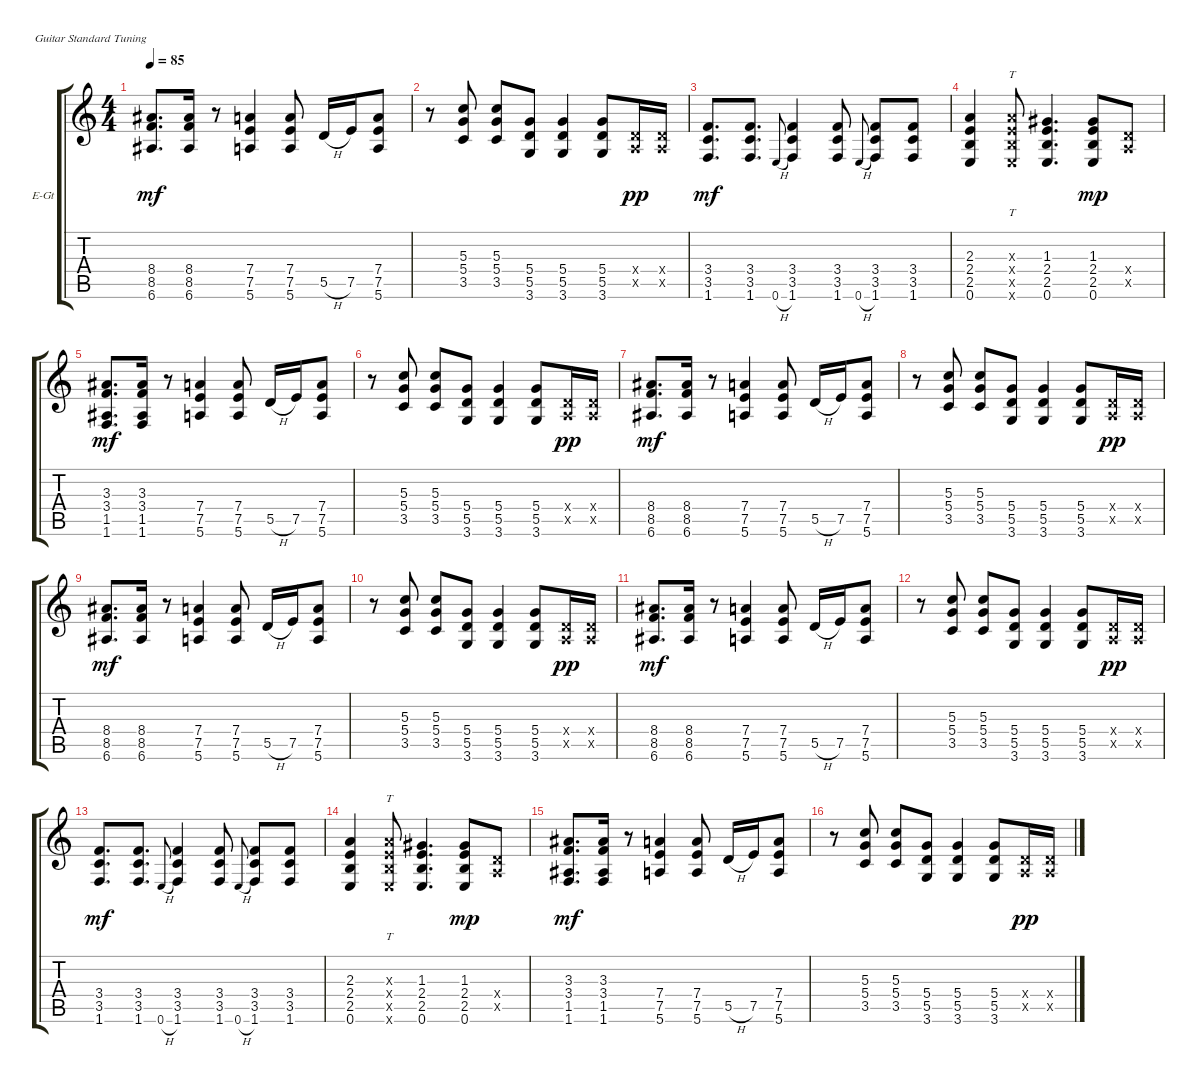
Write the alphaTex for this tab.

\defaultSystemsLayout 4
\bracketExtendMode groupsimilarinstruments
\firstSystemTrackNameOrientation horizontal
\otherSystemsTrackNameOrientation horizontal
\track ("Electric Guitar" "E-Gt") {instrument overdrivenguitar}
\staff {score tabs}
\tuning (E4 B3 G3 D3 A2 E2)
\ts (4 4)
\tempo 85
\clef g2
\ks c
(6.6 8.5 8.4).8{d dy mf} (8.4 8.5 6.6).16 r.8 (5.6 7.5 7.4).4 (7.4 7.5 5.6).8 5.5{h}.16 7.5.16 (7.5 7.4 5.6).8 |
r.8 (5.3 5.4 3.5).8 (3.5 5.4 5.3).8 (5.4 5.5 3.6).8 (3.6 5.5 5.4).4 (5.4 5.5 3.6).8 (0.4{x} 0.5{x}).16{dy pp} (0.4{x} 0.5{x}).16 |
(1.6 3.5 3.4).8{d dy mf} (3.4 3.5 1.6).8{d} 0.6{h}.8{gr onbeat} (1.6 3.5 3.4).4 (3.4 3.5 1.6).8 0.6{h}.8{gr onbeat} (1.6 3.5 3.4).8 (1.6 3.5 3.4).8 |
(0.6 2.5 2.4 2.3).4 (2.3{x} 2.4{x} 2.5{x} 0.6{x}).8{tt} (1.3 2.4 2.5 0.6).4{d} (0.6 2.5 2.4 1.3).8{dy mp} (0.4{x} 0.5{x}).8 |
(1.6 1.5 3.4 3.3).8{d dy mf} (3.4 1.5 1.6 3.3).16 r.8 (5.6 7.5 7.4).4 (7.4 7.5 5.6).8 5.5{h}.16 7.5.16 (7.5 7.4 5.6).8 |
r.8 (5.3 5.4 3.5).8 (3.5 5.4 5.3).8 (5.4 5.5 3.6).8 (3.6 5.5 5.4).4 (5.4 5.5 3.6).8 (0.4{x} 0.5{x}).16{dy pp} (0.4{x} 0.5{x}).16 |
(6.6 8.5 8.4).8{d dy mf} (8.4 8.5 6.6).16 r.8 (5.6 7.5 7.4).4 (7.4 7.5 5.6).8 5.5{h}.16 7.5.16 (7.5 7.4 5.6).8 |
r.8 (5.3 5.4 3.5).8 (3.5 5.4 5.3).8 (5.4 5.5 3.6).8 (3.6 5.5 5.4).4 (5.4 5.5 3.6).8 (0.4{x} 0.5{x}).16{dy pp} (0.4{x} 0.5{x}).16 |
(6.6 8.5 8.4).8{d dy mf} (8.4 8.5 6.6).16 r.8 (5.6 7.5 7.4).4 (7.4 7.5 5.6).8 5.5{h}.16 7.5.16 (7.5 7.4 5.6).8 |
r.8 (5.3 5.4 3.5).8 (3.5 5.4 5.3).8 (5.4 5.5 3.6).8 (3.6 5.5 5.4).4 (5.4 5.5 3.6).8 (0.4{x} 0.5{x}).16{dy pp} (0.4{x} 0.5{x}).16 |
(6.6 8.5 8.4).8{d dy mf} (8.4 8.5 6.6).16 r.8 (5.6 7.5 7.4).4 (7.4 7.5 5.6).8 5.5{h}.16 7.5.16 (7.5 7.4 5.6).8 |
r.8 (5.3 5.4 3.5).8 (3.5 5.4 5.3).8 (5.4 5.5 3.6).8 (3.6 5.5 5.4).4 (5.4 5.5 3.6).8 (0.4{x} 0.5{x}).16{dy pp} (0.4{x} 0.5{x}).16 |
(1.6 3.5 3.4).8{d dy mf} (3.4 3.5 1.6).8{d} 0.6{h}.8{gr onbeat} (1.6 3.5 3.4).4 (3.4 3.5 1.6).8 0.6{h}.8{gr onbeat} (1.6 3.5 3.4).8 (1.6 3.5 3.4).8 |
(0.6 2.5 2.4 2.3).4 (2.3{x} 2.4{x} 2.5{x} 0.6{x}).8{tt} (1.3 2.4 2.5 0.6).4{d} (0.6 2.5 2.4 1.3).8{dy mp} (0.4{x} 0.5{x}).8 |
(1.6 1.5 3.4 3.3).8{d dy mf} (3.4 1.5 1.6 3.3).16 r.8 (5.6 7.5 7.4).4 (7.4 7.5 5.6).8 5.5{h}.16 7.5.16 (7.5 7.4 5.6).8 |
r.8 (5.3 5.4 3.5).8 (3.5 5.4 5.3).8 (5.4 5.5 3.6).8 (3.6 5.5 5.4).4 (5.4 5.5 3.6).8 (0.4{x} 0.5{x}).16{dy pp} (0.4{x} 0.5{x}).16
